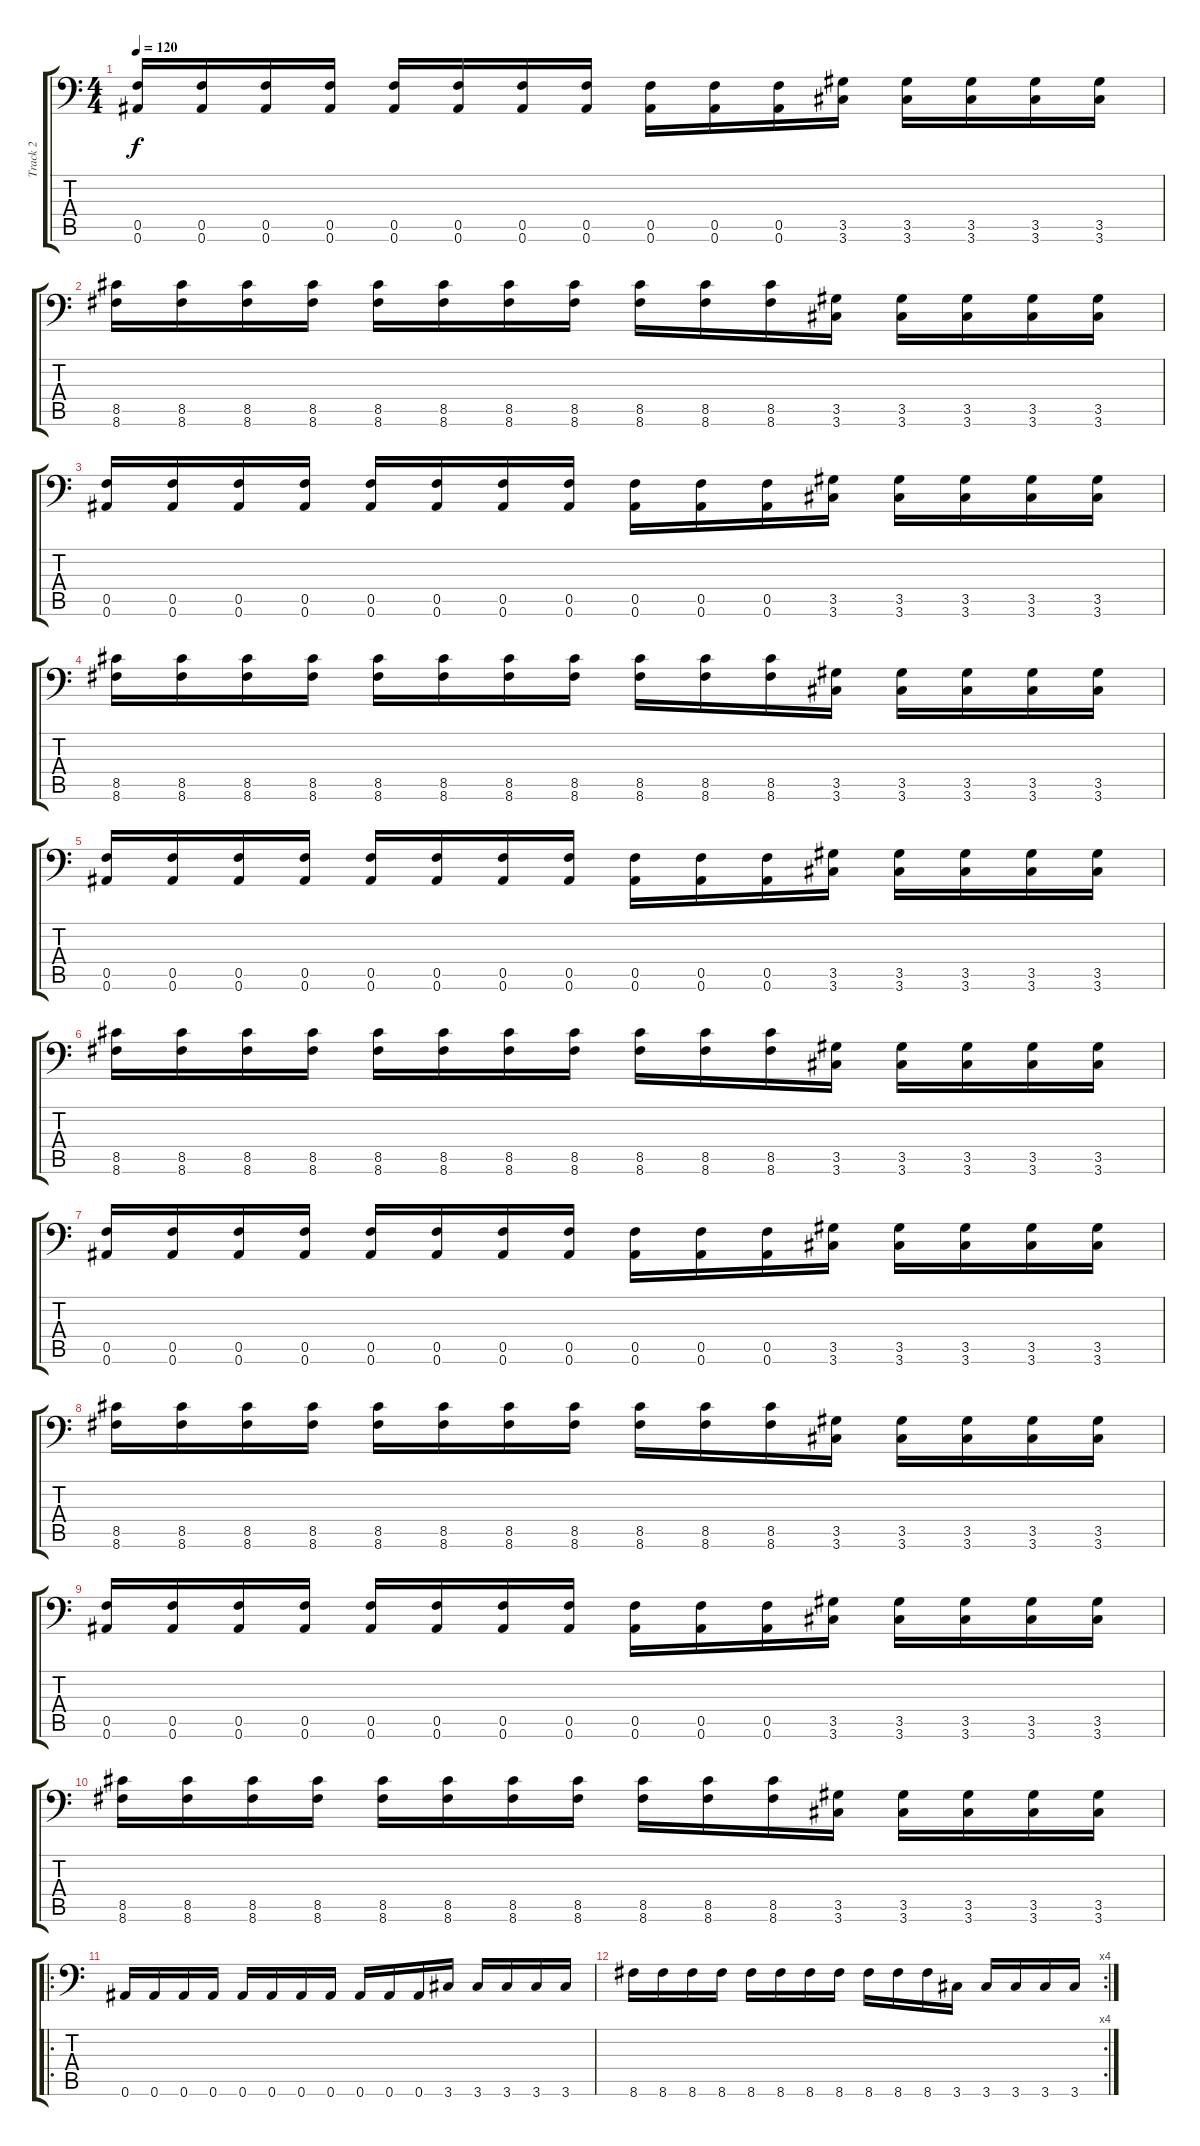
\track ("Track 2" "Track 2") {instrument distortionguitar}
\staff {score tabs}
\tuning (C4 G3 Eb3 Bb2 F2 Bb1) {hide}
\ts (4 4)
\tempo 120
\clef f4
\ks c
(0.5 0.6).16{dy f} (0.5 0.6).16 (0.5 0.6).16 (0.5 0.6).16 (0.5 0.6).16 (0.5 0.6).16 (0.5 0.6).16 (0.5 0.6).16 (0.5 0.6).16 (0.5 0.6).16 (0.5 0.6).16 (3.5 3.6).16 (3.5 3.6).16 (3.5 3.6).16 (3.5 3.6).16 (3.5 3.6).16 |
(8.5 8.6).16 (8.5 8.6).16 (8.5 8.6).16 (8.5 8.6).16 (8.5 8.6).16 (8.5 8.6).16 (8.5 8.6).16 (8.5 8.6).16 (8.5 8.6).16 (8.5 8.6).16 (8.5 8.6).16 (3.5 3.6).16 (3.5 3.6).16 (3.5 3.6).16 (3.5 3.6).16 (3.5 3.6).16 |
(0.5 0.6).16 (0.5 0.6).16 (0.5 0.6).16 (0.5 0.6).16 (0.5 0.6).16 (0.5 0.6).16 (0.5 0.6).16 (0.5 0.6).16 (0.5 0.6).16 (0.5 0.6).16 (0.5 0.6).16 (3.5 3.6).16 (3.5 3.6).16 (3.5 3.6).16 (3.5 3.6).16 (3.5 3.6).16 |
(8.5 8.6).16 (8.5 8.6).16 (8.5 8.6).16 (8.5 8.6).16 (8.5 8.6).16 (8.5 8.6).16 (8.5 8.6).16 (8.5 8.6).16 (8.5 8.6).16 (8.5 8.6).16 (8.5 8.6).16 (3.5 3.6).16 (3.5 3.6).16 (3.5 3.6).16 (3.5 3.6).16 (3.5 3.6).16 |
(0.5 0.6).16 (0.5 0.6).16 (0.5 0.6).16 (0.5 0.6).16 (0.5 0.6).16 (0.5 0.6).16 (0.5 0.6).16 (0.5 0.6).16 (0.5 0.6).16 (0.5 0.6).16 (0.5 0.6).16 (3.5 3.6).16 (3.5 3.6).16 (3.5 3.6).16 (3.5 3.6).16 (3.5 3.6).16 |
(8.5 8.6).16 (8.5 8.6).16 (8.5 8.6).16 (8.5 8.6).16 (8.5 8.6).16 (8.5 8.6).16 (8.5 8.6).16 (8.5 8.6).16 (8.5 8.6).16 (8.5 8.6).16 (8.5 8.6).16 (3.5 3.6).16 (3.5 3.6).16 (3.5 3.6).16 (3.5 3.6).16 (3.5 3.6).16 |
(0.5 0.6).16 (0.5 0.6).16 (0.5 0.6).16 (0.5 0.6).16 (0.5 0.6).16 (0.5 0.6).16 (0.5 0.6).16 (0.5 0.6).16 (0.5 0.6).16 (0.5 0.6).16 (0.5 0.6).16 (3.5 3.6).16 (3.5 3.6).16 (3.5 3.6).16 (3.5 3.6).16 (3.5 3.6).16 |
(8.5 8.6).16 (8.5 8.6).16 (8.5 8.6).16 (8.5 8.6).16 (8.5 8.6).16 (8.5 8.6).16 (8.5 8.6).16 (8.5 8.6).16 (8.5 8.6).16 (8.5 8.6).16 (8.5 8.6).16 (3.5 3.6).16 (3.5 3.6).16 (3.5 3.6).16 (3.5 3.6).16 (3.5 3.6).16 |
(0.5 0.6).16 (0.5 0.6).16 (0.5 0.6).16 (0.5 0.6).16 (0.5 0.6).16 (0.5 0.6).16 (0.5 0.6).16 (0.5 0.6).16 (0.5 0.6).16 (0.5 0.6).16 (0.5 0.6).16 (3.5 3.6).16 (3.5 3.6).16 (3.5 3.6).16 (3.5 3.6).16 (3.5 3.6).16 |
(8.5 8.6).16 (8.5 8.6).16 (8.5 8.6).16 (8.5 8.6).16 (8.5 8.6).16 (8.5 8.6).16 (8.5 8.6).16 (8.5 8.6).16 (8.5 8.6).16 (8.5 8.6).16 (8.5 8.6).16 (3.5 3.6).16 (3.5 3.6).16 (3.5 3.6).16 (3.5 3.6).16 (3.5 3.6).16 |
\ro
0.6.16 0.6.16 0.6.16 0.6.16 0.6.16 0.6.16 0.6.16 0.6.16 0.6.16 0.6.16 0.6.16 3.6.16 3.6.16 3.6.16 3.6.16 3.6.16 |
\rc 4
8.6.16 8.6.16 8.6.16 8.6.16 8.6.16 8.6.16 8.6.16 8.6.16 8.6.16 8.6.16 8.6.16 3.6.16 3.6.16 3.6.16 3.6.16 3.6.16
